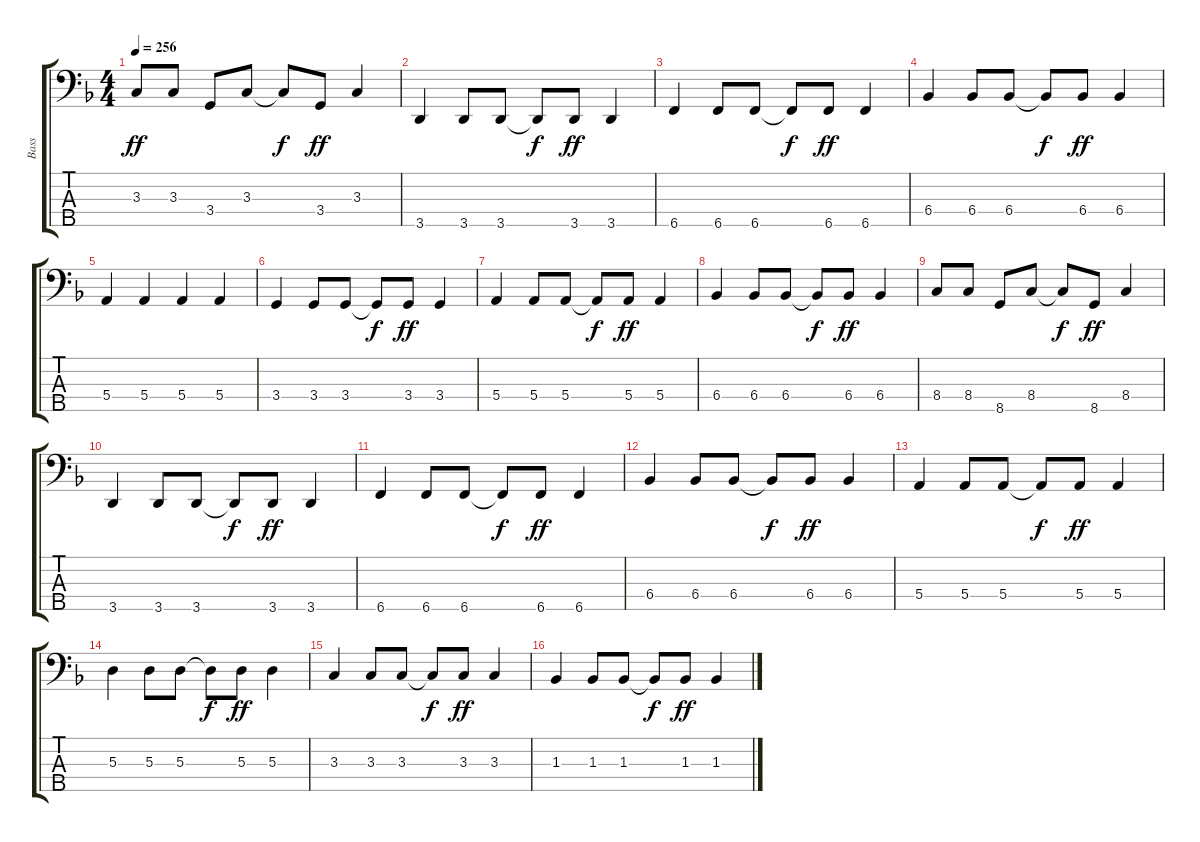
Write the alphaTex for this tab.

\track ("Bass" "Bass") {instrument electricbasspick}
\staff {score tabs}
\tuning (G2 D2 A1 E1 B0) {hide}
\ts (4 4)
\tempo 256
\clef f4
\ks f
3.3.8{dy ff} 3.3.8 3.4.8 3.3.8 3.3{t}.8{dy f} 3.4.8{dy ff} 3.3.4 |
3.5.4 3.5.8 3.5.8 3.5{t}.8{dy f} 3.5.8{dy ff} 3.5.4 |
6.5.4 6.5.8 6.5.8 6.5{t}.8{dy f} 6.5.8{dy ff} 6.5.4 |
6.4.4 6.4.8 6.4.8 6.4{t}.8{dy f} 6.4.8{dy ff} 6.4.4 |
5.4.4 5.4.4 5.4.4 5.4.4 |
3.4.4 3.4.8 3.4.8 3.4{t}.8{dy f} 3.4.8{dy ff} 3.4.4 |
5.4.4 5.4.8 5.4.8 5.4{t}.8{dy f} 5.4.8{dy ff} 5.4.4 |
6.4.4 6.4.8 6.4.8 6.4{t}.8{dy f} 6.4.8{dy ff} 6.4.4 |
8.4.8 8.4.8 8.5.8 8.4.8 8.4{t}.8{dy f} 8.5.8{dy ff} 8.4.4 |
3.5.4 3.5.8 3.5.8 3.5{t}.8{dy f} 3.5.8{dy ff} 3.5.4 |
6.5.4 6.5.8 6.5.8 6.5{t}.8{dy f} 6.5.8{dy ff} 6.5.4 |
6.4.4 6.4.8 6.4.8 6.4{t}.8{dy f} 6.4.8{dy ff} 6.4.4 |
5.4.4 5.4.8 5.4.8 5.4{t}.8{dy f} 5.4.8{dy ff} 5.4.4 |
5.3.4 5.3.8 5.3.8 5.3{t}.8{dy f} 5.3.8{dy ff} 5.3.4 |
3.3.4 3.3.8 3.3.8 3.3{t}.8{dy f} 3.3.8{dy ff} 3.3.4 |
1.3.4 1.3.8 1.3.8 1.3{t}.8{dy f} 1.3.8{dy ff} 1.3.4
